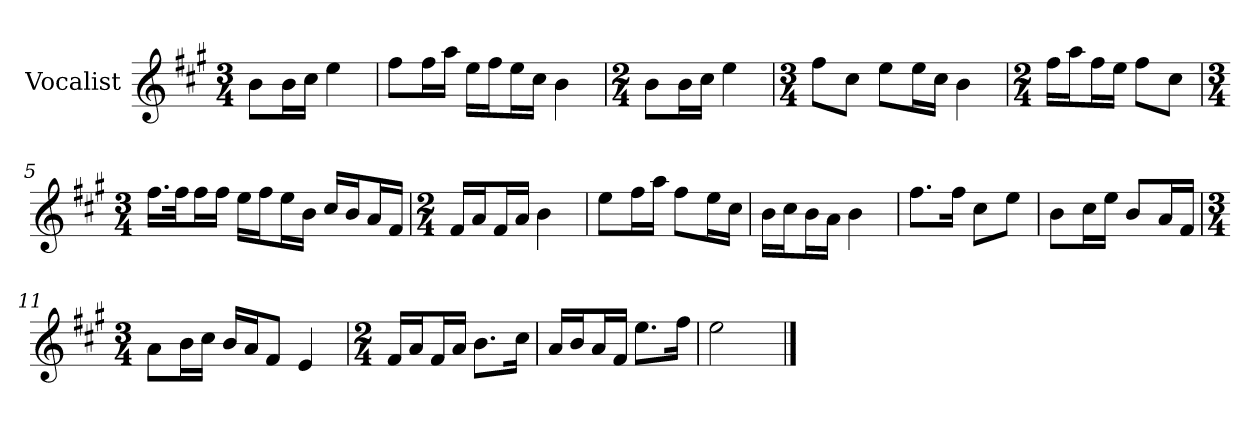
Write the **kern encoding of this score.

**kern
*part1
*staff1
*I"Vocalist
*k[f#c#g#]
*A:
*M3/4
=
8bL
16bL
16cc#JJ
4ee
=1
8ff#L
16ff#L
16aaJJ
16eeLL
16ff#J
16eeL
16cc#JJ
4b
=2
*M2/4
8bL
16bL
16cc#JJ
4ee
=3
*M3/4
8ff#L
8cc#J
8eeL
16eeL
16cc#JJ
4b
=4
*M2/4
16ff#LL
16aaJ
16ff#L
16eeJJ
8ff#L
8cc#J
=5
*M3/4
16.ff#LL
32ff#Jk
16ff#L
16ff#JJ
16eeLL
16ff#J
16eeL
16bJJ
16cc#LL
16bJ
16aL
16f#JJ
=6
*M2/4
16f#LL
16aJ
16f#L
16aJJ
4b
=7
8eeL
16ff#L
16aaJJ
8ff#L
16eeL
16cc#JJ
=8
16bLL
16cc#J
16bL
16aJJ
4b
=9
8.ff#L
16ff#Jk
8cc#L
8eeJ
=10
8bL
16cc#L
16eeJJ
8bL
16aL
16f#JJ
=11
*M3/4
8aL
16bL
16cc#JJ
16bLL
16aJ
8f#J
4e
=12
*M2/4
16f#LL
16aJ
16f#L
16aJJ
8.bL
16cc#Jk
=13
16aLL
16bJ
16aL
16f#JJ
8.eeL
16ff#Jk
=14
2ee
==
*-
